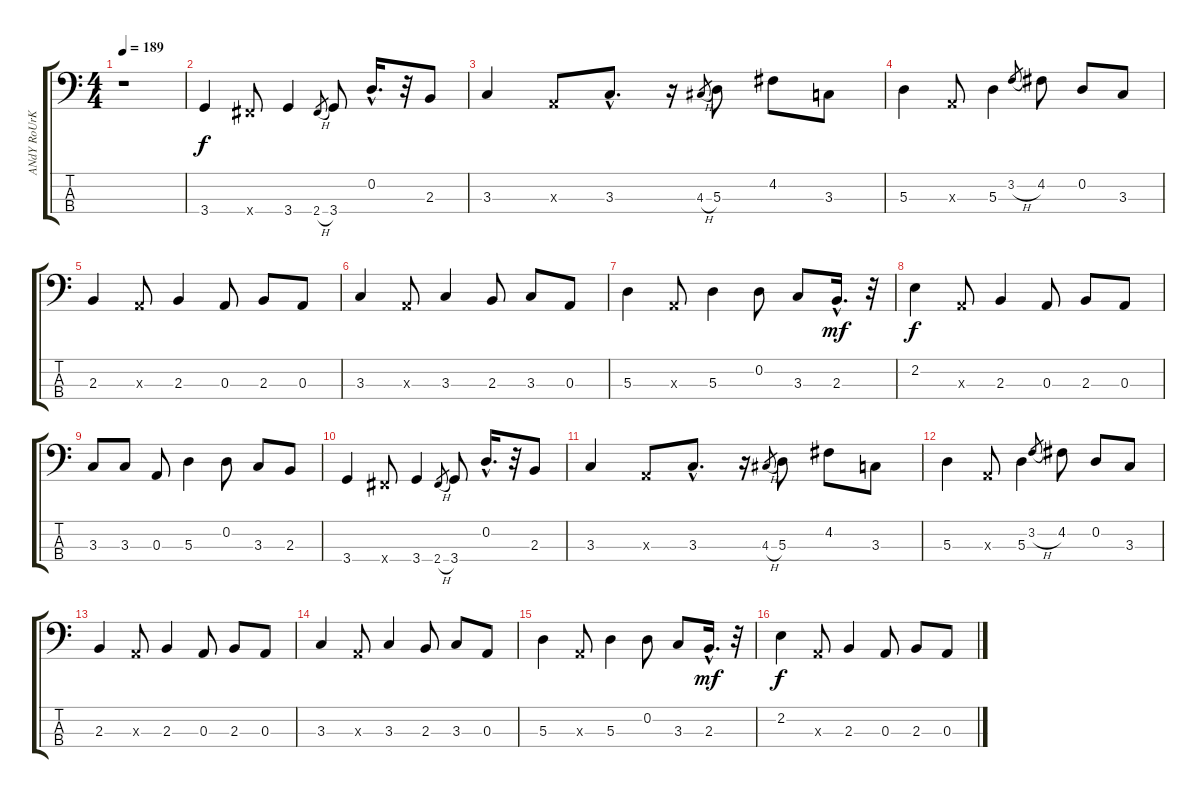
\track ("ANdY RoUrKe" "ANdY RoUrK") {instrument electricbasspick}
\staff {score tabs}
\tuning (G2 D2 A1 E1) {hide}
\ts (4 4)
\tempo 189
\clef f4
\ks c
r.1{dy f instrument electricbasspick} |
3.4.4 2.4{x}.8 3.4.4 2.4{h}.8{gr} 3.4.8 0.2{hac}.16{d} r.32 2.3.8 |
3.3.4 0.3{x}.8 3.3{hac}.8{d} r.16 4.3{h}.8{gr} 5.3.8 4.2.8 3.3.8 |
5.3.4 0.3{x}.8 5.3.4 3.2{h}.8{gr} 4.2.8 0.2.8 3.3.8 |
2.3.4 0.3{x}.8 2.3.4 0.3.8 2.3.8 0.3.8 |
3.3.4 0.3{x}.8 3.3.4 2.3.8 3.3.8 0.3.8 |
5.3.4 0.3{x}.8 5.3.4 0.2.8 3.3.8 2.3{hac}.16{d dy mf} r.32 |
2.2.4{dy f} 0.3{x}.8 2.3.4 0.3.8 2.3.8 0.3.8 |
3.3.8 3.3.8 0.3.8 5.3.4 0.2.8 3.3.8 2.3.8 |
3.4.4 2.4{x}.8 3.4.4 2.4{h}.8{gr} 3.4.8 0.2{hac}.16{d} r.32 2.3.8 |
3.3.4 0.3{x}.8 3.3{hac}.8{d} r.16 4.3{h}.8{gr} 5.3.8 4.2.8 3.3.8 |
5.3.4 0.3{x}.8 5.3.4 3.2{h}.8{gr} 4.2.8 0.2.8 3.3.8 |
2.3.4 0.3{x}.8 2.3.4 0.3.8 2.3.8 0.3.8 |
3.3.4 0.3{x}.8 3.3.4 2.3.8 3.3.8 0.3.8 |
5.3.4 0.3{x}.8 5.3.4 0.2.8 3.3.8 2.3{hac}.16{d dy mf} r.32 |
2.2.4{dy f} 0.3{x}.8 2.3.4 0.3.8 2.3.8 0.3.8
